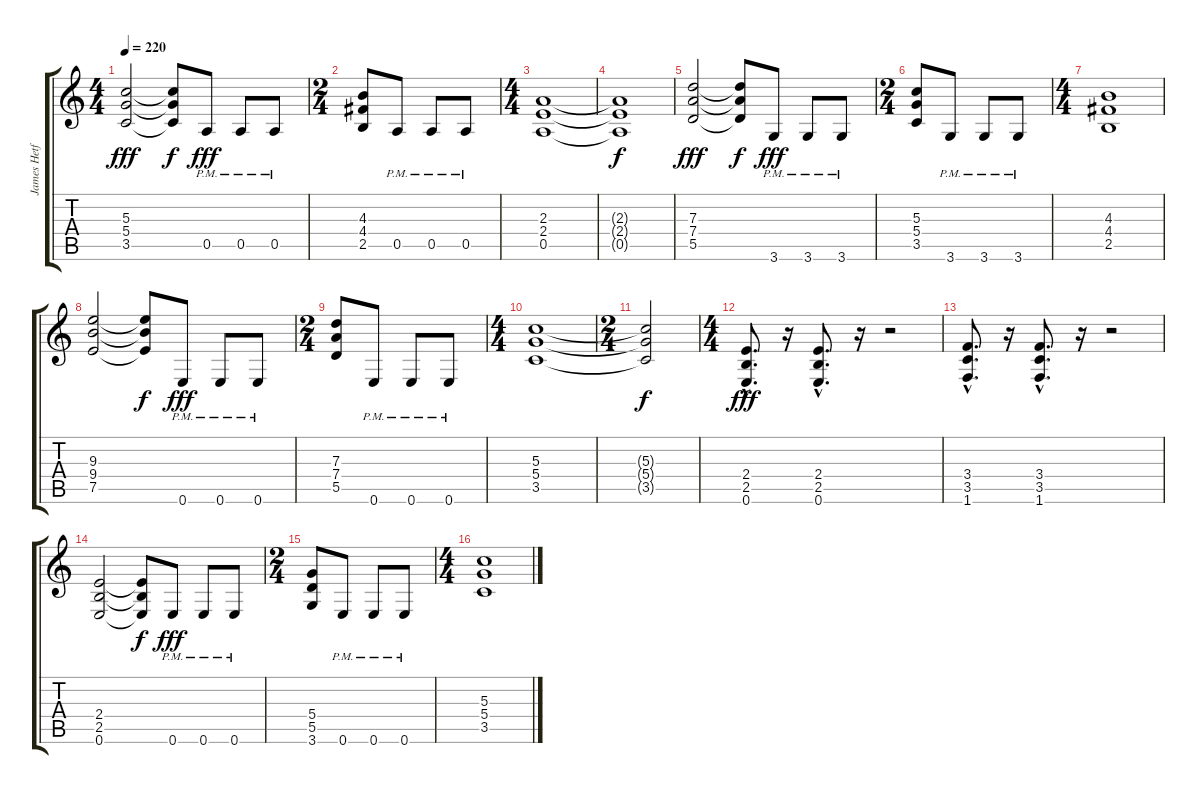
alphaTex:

\track ("James Hetfield" "James Hetf") {instrument distortionguitar}
\staff {score tabs}
\tuning (E4 B3 G3 D3 A2 E2) {hide}
\ts (4 4)
\tempo 220
\clef g2
\ks c
(5.3 5.4 3.5).2{dy fff} (5.3{t} 5.4{t} 3.5{t}).8{dy f} 0.5{pm}.8{dy fff} 0.5{pm}.8 0.5{pm}.8 |
\ts (2 4)
(4.3 4.4 2.5).8 0.5{pm}.8 0.5{pm}.8 0.5{pm}.8 |
\ts (4 4)
(2.3 2.4 0.5).1 |
(2.3{t} 2.4{t} 0.5{t}).1{dy f} |
(7.3 7.4 5.5).2{dy fff} (7.3{t} 7.4{t} 5.5{t}).8{dy f} 3.6{pm}.8{dy fff} 3.6{pm}.8 3.6{pm}.8 |
\ts (2 4)
(5.3 5.4 3.5).8 3.6{pm}.8 3.6{pm}.8 3.6{pm}.8 |
\ts (4 4)
(4.3 4.4 2.5).1 |
(9.3 9.4 7.5).2 (9.3{t} 9.4{t} 7.5{t}).8{dy f} 0.6{pm}.8{dy fff} 0.6{pm}.8 0.6{pm}.8 |
\ts (2 4)
(7.3 7.4 5.5).8 0.6{pm}.8 0.6{pm}.8 0.6{pm}.8 |
\ts (4 4)
(5.3 5.4 3.5).1 |
\ts (2 4)
(5.3{t} 5.4{t} 3.5{t}).2{dy f} |
\ts (4 4)
(2.4{hac} 2.5{hac} 0.6{hac}).8{d dy fff} r.16 (2.4{hac} 2.5{hac} 0.6{hac}).8{d} r.16 r.2 |
(3.4{hac} 3.5{hac} 1.6{hac}).8{d} r.16 (3.4{hac} 3.5{hac} 1.6{hac}).8{d} r.16 r.2 |
(2.4 2.5 0.6).2 (2.4{t} 2.5{t} 0.6{t}).8{dy f} 0.6{pm}.8{dy fff} 0.6{pm}.8 0.6{pm}.8 |
\ts (2 4)
(5.4 5.5 3.6).8 0.6{pm}.8 0.6{pm}.8 0.6{pm}.8 |
\ts (4 4)
(5.3 5.4 3.5).1
